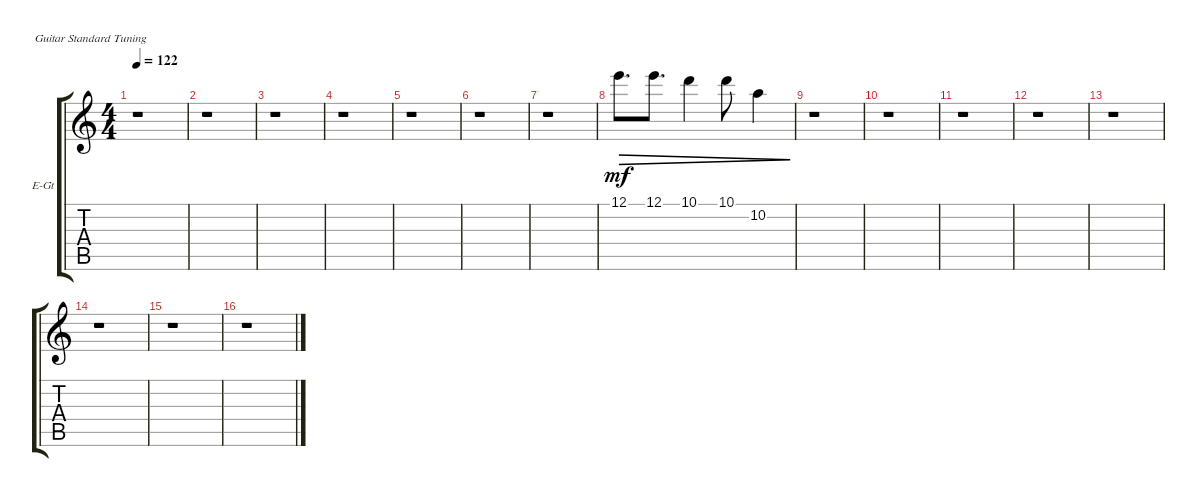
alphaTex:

\defaultSystemsLayout 4
\bracketExtendMode groupsimilarinstruments
\firstSystemTrackNameOrientation horizontal
\otherSystemsTrackNameOrientation horizontal
\track ("Effects #2" "E-Gt") {instrument electricguitarclean}
\staff {score tabs}
\tuning (E4 B3 G3 D3 A2 E2)
\ts (4 4)
\tempo 122
\clef g2
\scale
0.333333
\ks c
r.1{dy mf} |
\scale
0.333333 r.1 |
\scale
0.333333 r.1 |
\scale
0.333333 r.1 |
\scale
0.333333 r.1 |
\scale
0.333333 r.1 |
\scale
0.333333 r.1 |
\scale
0.333333 12.1.8{d dec} 12.1.8{d dec} 10.1.4{dec} 10.1.8{dec} 10.2.4{dec} |
\scale
0.333333 r.1 |
\scale
0.333333 r.1 |
\scale
0.333333 r.1 |
\scale
0.333333 r.1 |
\scale
0.333333 r.1 |
\scale
0.333333 r.1 |
\scale
0.333333 r.1 |
\scale
0.333333 r.1
